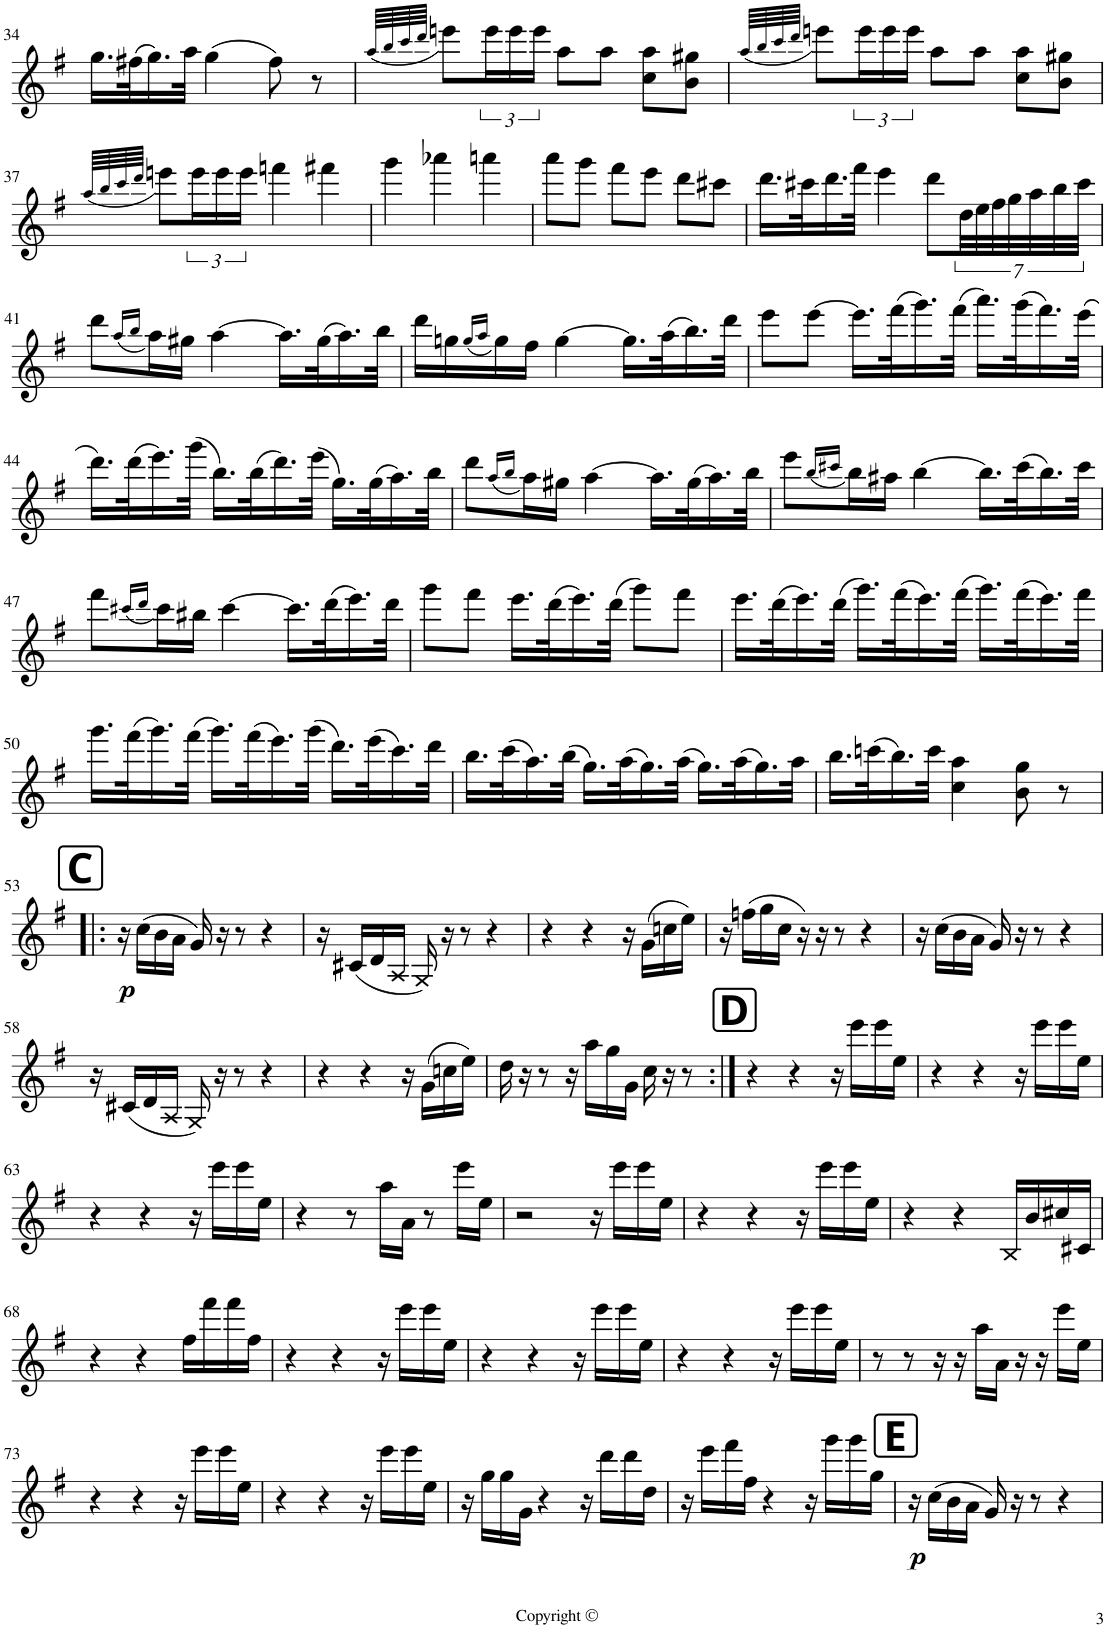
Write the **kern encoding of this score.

**kern	**dynam
*part1	*part1
*staff1	*staff1
*I"第1バイオリン	*
!!LO:PB:g=z
*clefG2	*
*k[f#]	*
*M3/4	*
=34	=34
16.gg\LL	.
(32ff#X\K	.
16.gg\)	.
32aa\JJk	.
(4gg\	.
8ff#\)	.
8r	.
=35	=35
(64qaa/LLLL	.
64qbb/	.
64qccc/	.
64qddd/JJJJ	.
8eeen\L)	.
24eee\L	.
24eee\	.
24eee\JJ	.
8aa\L	.
8aa\J	.
8cc\ 8aa\L	.
8b\ 8gg#X\J	.
=36	=36
(64qaa/LLLL	.
64qbb/	.
64qccc/	.
64qddd/JJJJ	.
8eeen\L)	.
24eee\L	.
24eee\	.
24eee\JJ	.
8aa\L	.
8aa\J	.
8cc\ 8aa\L	.
8b\ 8gg#X\J	.
!!LO:LB:g=z
=37	=37
(64qaa/LLLL	.
64qbb/	.
64qccc/	.
64qddd/JJJJ	.
8eeen\L)	.
24eee\L	.
24eee\	.
24eee\JJ	.
4fffn\	.
4fff#X\	.
=38	=38
4ggg\	.
4aaa-X\	.
4aaan\	.
=39	=39
8aaa\L	.
8ggg\J	.
8fff#\L	.
8eee\J	.
8ddd\L	.
8ccc#X\J	.
=40	=40
16.ddd\LL	.
32ccc#X\K	.
16.ddd\	.
32fff#\JJk	.
4eee\	.
8ddd\L	.
56dd\LL	.
56ee\	.
4480ryy	.
56ff#\	.
56gg\	.
56aa\	.
56bb\	.
[960%17ccc#\JJJ	.
!!LO:LB:g=z
=41	=41
8ddd\L	.
6720ccc#\]	.
(16qaa/LL	.
16qbb/JJ	.
16aa\L)	.
16gg#X\JJ	.
[4aa\	.
16.aa\LL]	.
(32gg#\K	.
16.aa\)	.
32bb\JJk	.
=42	=42
16ddd\LL	.
16ggn\	.
(16qgg/LL	.
16qaa/JJ	.
16gg\)	.
16ff#\JJ	.
[4gg\	.
16.gg\LL]	.
(32aa\K	.
16.bb\)	.
32ddd\JJk	.
=43	=43
8eee\L	.
[8eee\J	.
16.eee\LL]	.
(32fff#\K	.
16.ggg\)	.
(32fff#\JJk	.
16.aaa\LL)	.
(32ggg\K	.
16.fff#\)	.
(32eee\JJk	.
!!LO:LB:g=z
=44	=44
16.ddd\LL)	.
(32ddd\K	.
16.eee\)	.
(32ggg\JJk	.
16.bb\LL)	.
(32bb\K	.
16.ddd\)	.
(32eee\JJk	.
16.gg\LL)	.
(32gg\K	.
16.aa\)	.
32bb\JJk	.
=45	=45
8ddd\L	.
(16qaa/LL	.
16qbb/JJ	.
16aa\L)	.
16gg#X\JJ	.
[4aa\	.
16.aa\LL]	.
(32gg#\K	.
16.aa\)	.
32bb\JJk	.
=46	=46
8eee\L	.
(16qbb/LL	.
16qccc#X/JJ	.
16bb\L)	.
16aa#X\JJ	.
[4bb\	.
16.bb\LL]	.
(32ccc#\K	.
16.bb\)	.
32ccc#\JJk	.
!!LO:LB:g=z
=47	=47
8fff#\L	.
(16qccc#X/LL	.
16qddd/JJ	.
16ccc#\L)	.
16bb#X\JJ	.
[4ccc#\	.
16.ccc#\LL]	.
(32ddd\K	.
16.eee\)	.
32ddd\JJk	.
=48	=48
8ggg\L	.
8fff#\J	.
16.eee\LL	.
(32ddd\K	.
16.eee\)	.
(32ddd\JJk	.
8ggg\L)	.
8fff#\J	.
=49	=49
16.eee\LL	.
(32ddd\K	.
16.eee\)	.
(32ddd\JJk	.
16.ggg\LL)	.
(32fff#\K	.
16.eee\)	.
(32fff#\JJk	.
16.ggg\LL)	.
(32fff#\K	.
16.eee\)	.
32fff#\JJk	.
!!LO:LB:g=z
=50	=50
16.ggg\LL	.
(32fff#\K	.
16.ggg\)	.
(32fff#\JJk	.
16.ggg\LL)	.
(32fff#\K	.
16.eee\)	.
(32ggg\JJk	.
16.ddd\LL)	.
(32eee\K	.
16.ccc\)	.
32ddd\JJk	.
=51	=51
16.bb\LL	.
(32ccc\K	.
16.aa\)	.
(32bb\JJk	.
16.gg\LL)	.
(32aa\K	.
16.gg\)	.
(32aa\JJk	.
16.gg\LL)	.
(32aa\K	.
16.gg\)	.
32aa\JJk	.
=52	=52
16.bb\LL	.
(32cccn\K	.
16.bb\)	.
32ccc\JJk	.
4cc\ 4aa\	.
8b\ 8gg\	.
8r	.
!!LO:LB:g=z
!!LO:REH:place=s1:a:B:cj:fs=19.9975:t=C
=53!|:	=53!|:
!	!LO:DY:b
16r	p
(16cc\LL	.
16b\	.
16a\JJ	.
16g/)	.
16r	.
8r	.
4r	.
=54	=54
16r	.
(16c#X/LL	.
16d/	.
16A/JJ	.
16G/)	.
16r	.
8r	.
4r	.
=55	=55
4r	.
4r	.
16r	.
(16g\LL	.
16ccn\	.
16ee\JJ)	.
=56	=56
16r	.
(16ffn\LL	.
16gg\	.
16cc\JJ	.
16r)	.
16r	.
8r	.
4r	.
=57	=57
16r	.
(16cc\LL	.
16b\	.
16a\JJ	.
16g/)	.
16r	.
8r	.
4r	.
!!LO:LB:g=z
=58	=58
16r	.
(16c#X/LL	.
16d/	.
16A/JJ	.
16G/)	.
16r	.
8r	.
4r	.
=59	=59
4r	.
4r	.
16r	.
(16g\LL	.
16ccn\	.
16ee\JJ)	.
=60	=60
16dd\	.
16r	.
8r	.
16r	.
16aa\LL	.
16gg\	.
16g\JJ	.
16cc\	.
16r	.
8r	.
!!LO:REH:place=s1:a:B:cj:fs=19.9975:t=D
=61:|!	=61:|!
4r	.
4r	.
16r	.
16eee\LL	.
16eee\	.
16ee\JJ	.
=62	=62
4r	.
4r	.
16r	.
16eee\LL	.
16eee\	.
16ee\JJ	.
!!LO:LB:g=z
=63	=63
4r	.
4r	.
16r	.
16eee\LL	.
16eee\	.
16ee\JJ	.
=64	=64
4r	.
8r	.
16aa\LL	.
16a\JJ	.
8r	.
16eee\LL	.
16ee\JJ	.
=65	=65
2r	.
16r	.
16eee\LL	.
16eee\	.
16ee\JJ	.
=66	=66
4r	.
4r	.
16r	.
16eee\LL	.
16eee\	.
16ee\JJ	.
=67	=67
4r	.
4r	.
16B/LL	.
16b/	.
16cc#X/	.
16c#X/JJ	.
!!LO:LB:g=z
=68	=68
4r	.
4r	.
16ff#\LL	.
16fff#\	.
16fff#\	.
16ff#\JJ	.
=69	=69
4r	.
4r	.
16r	.
16eee\LL	.
16eee\	.
16ee\JJ	.
=70	=70
4r	.
4r	.
16r	.
16eee\LL	.
16eee\	.
16ee\JJ	.
=71	=71
4r	.
4r	.
16r	.
16eee\LL	.
16eee\	.
16ee\JJ	.
=72	=72
8r	.
8r	.
16r	.
16r	.
16aa\LL	.
16a\JJ	.
16r	.
16r	.
16eee\LL	.
16ee\JJ	.
!!LO:LB:g=z
=73	=73
4r	.
4r	.
16r	.
16eee\LL	.
16eee\	.
16ee\JJ	.
=74	=74
4r	.
4r	.
16r	.
16eee\LL	.
16eee\	.
16ee\JJ	.
=75	=75
16r	.
16gg\LL	.
16gg\	.
16g\JJ	.
4r	.
16r	.
16ddd\LL	.
16ddd\	.
16dd\JJ	.
=76	=76
16r	.
16eee\LL	.
16fff#\	.
16ff#\JJ	.
4r	.
16r	.
16ggg\LL	.
16ggg\	.
16gg\JJ	.
!!LO:REH:place=s1:a:B:cj:fs=19.9975:t=E
=77	=77
!	!LO:DY:b
16r	p
(16cc\LL	.
16b\	.
16a\JJ	.
16g/)	.
16r	.
8r	.
4r	.
=	=
*-	*-
